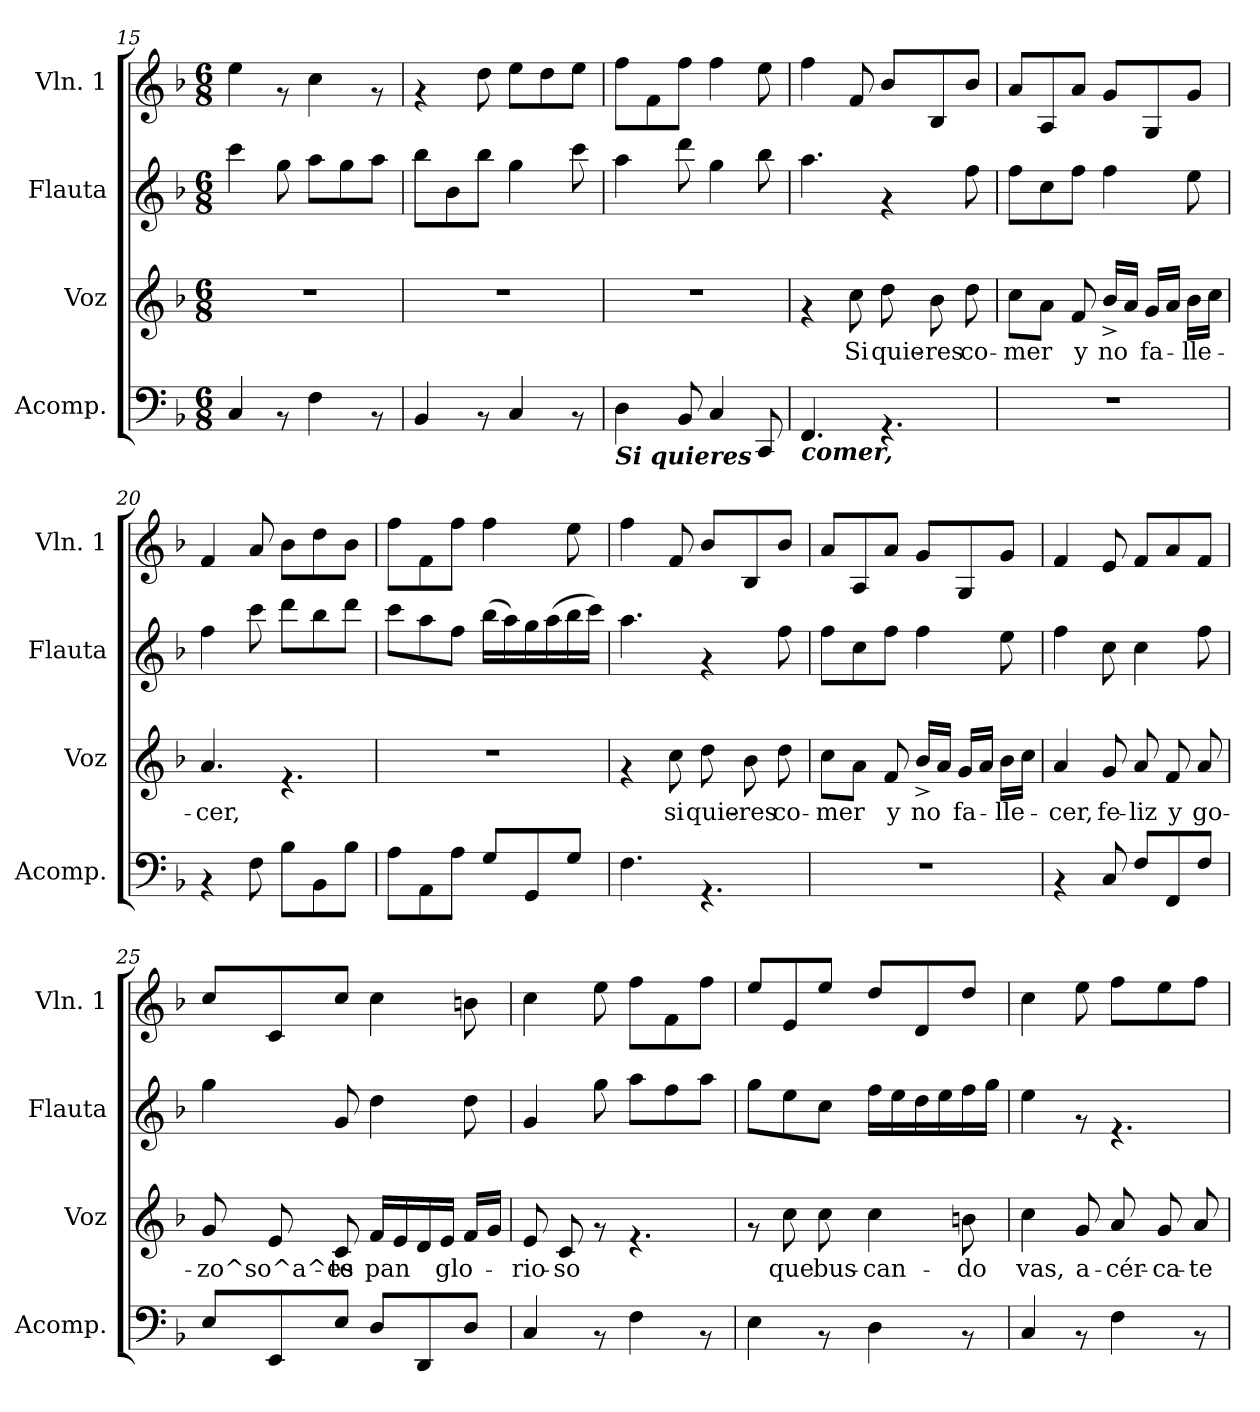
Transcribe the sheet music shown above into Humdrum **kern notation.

**kern	**kern	**text	**kern	**kern
*part4	*part3	*part3	*part2	*part1
*staff4	*staff3	*staff3	*staff2	*staff1
*I"Acomp.	*I"Voz	*	*I"Flauta	*I"Vln. 1
*I'Acomp.	*I'Voz	*	*I'Flauta	*I'Vln. 1
!!LO:LB:g=z
*clefF4	*clefG2	*	*clefG2	*clefG2
*k[b-]	*k[b-]	*	*k[b-]	*k[b-]
*F:	*F:	*	*F:	*F:
*M6/8	*M6/8	*	*M6/8	*M6/8
=15	=15	=15	=15	=15
4C/	2.r	.	4ccc\	4ee\
8rAA	.	.	8gg\	8rf
4F\	.	.	8aa\L	4cc\
.	.	.	8gg\	.
8rAA	.	.	8aa\J	8rf
=16	=16	=16	=16	=16
4BB-/	2.r	.	8bb-\L	4rf
.	.	.	8b-\	.
8rAA	.	.	8bb-\J	8dd\
4C/	.	.	4gg\	8ee\L
.	.	.	.	8dd\
8rAA	.	.	8ccc\	8ee\J
=17	=17	=17	=17	=17
!LO:TX:b:Bi:t=Si quieres	!	!	!	!
4D<\	2.r	.	4aa\	8ff\L
.	.	.	.	8f\
8BB-/	.	.	8ddd\	8ff\J
4C/	.	.	4gg\	4ff\
8CC/	.	.	8bb-\	8ee\
=18	=18	=18	=18	=18
!LO:TX:b:Bi:t=comer,	!	!	!	!
4.FF/	4rf	.	4.aa\	4ff\
!	!	!LO:LY:b	!	!
.	8cc\	Si	.	8f/
!	!	!LO:LY:b	!	!
4.rAA	8dd\	quie-	4rf	8b-/L
!	!	!LO:LY:b	!	!
.	8b-\	-res	.	8B-/
!	!	!LO:LY:b	!	!
.	8dd\	co-	8ff\	8b-/J
!!LO:PB:g=z
=19	=19	=19	=19	=19
!	!	!LO:LY:b	!	!
2.r	8cc\L	-mer	8ff\L	8a/L
.	8a\J	.	8cc\	8A/
!	!	!LO:LY:b	!	!
.	8f/	y	8ff\J	8a/J
!	!	!LO:LY:b	!	!
.	16b-^</LL	no	4ff\	8g/L
.	16a/JJ	.	.	.
!	!	!LO:LY:b	!	!
.	16g/LL	fa-	.	8G/
.	16a/JJ	.	.	.
!	!	!LO:LY:b	!	!
.	16b-\LL	-lle-	8ee\	8g/J
.	16cc\JJ	.	.	.
=20	=20	=20	=20	=20
!	!	!LO:LY:b	!	!
4rAA	4.a/	-cer,	4ff\	4f/
8F\	.	.	8ccc\	8a/
8B-\L	4.rf	.	8ddd\L	8b-\L
8BB-\	.	.	8bb-\	8dd\
8B-\J	.	.	8ddd\J	8b-\J
=21	=21	=21	=21	=21
8A\L	2.r	.	8ccc\L	8ff\L
8AA\	.	.	8aa\	8f\
8A\J	.	.	8ff\J	8ff\J
8G/L	.	.	(<16bb-\LL	4ff\
.	.	.	16aa\)	.
8GG/	.	.	16gg\	.
.	.	.	(>16aa\	.
8G/J	.	.	16bb-\	8ee\
.	.	.	16ccc\JJ)	.
=22	=22	=22	=22	=22
4.F\	4rf	.	4.aa\	4ff\
!	!	!LO:LY:b	!	!
.	8cc\	si	.	8f/
!	!	!LO:LY:b	!	!
4.rAA	8dd\	quie-	4rf	8b-/L
!	!	!LO:LY:b	!	!
.	8b-\	-res	.	8B-/
!	!	!LO:LY:b	!	!
.	8dd\	co-	8ff\	8b-/J
!!LO:LB:g=z
=23	=23	=23	=23	=23
!	!	!LO:LY:b	!	!
2.r	8cc\L	-mer	8ff\L	8a/L
.	8a\J	.	8cc\	8A/
!	!	!LO:LY:b	!	!
.	8f/	y	8ff\J	8a/J
!	!	!LO:LY:b	!	!
.	16b-^</LL	no	4ff\	8g/L
.	16a/JJ	.	.	.
!	!	!LO:LY:b	!	!
.	16g/LL	fa-	.	8G/
.	16a/JJ	.	.	.
!	!	!LO:LY:b	!	!
.	16b-\LL	-lle-	8ee\	8g/J
.	16cc\JJ	.	.	.
=24	=24	=24	=24	=24
!	!	!LO:LY:b	!	!
4rAA	4a/	-cer,	4ff\	4f/
!	!	!LO:LY:b	!	!
8C/	8g/	fe-	8cc\	8e/
!	!	!LO:LY:b	!	!
8F/L	8a/	-liz	4cc\	8f/L
!	!	!LO:LY:b	!	!
8FF/	8f/	y	.	8a/
!	!	!LO:LY:b	!	!
8F/J	8a/	go-	8ff\	8f/J
=25	=25	=25	=25	=25
!	!	!LO:LY:b	!	!
8E/L	8g/	-zo^so^a^es-	4gg\	8cc/L
8EE/	8e/	.	.	8c/
!	!	!LO:LY:b	!	!
8E/J	8c/	-te	8g/	8cc/J
!	!	!LO:LY:b	!	!
8D/L	16f/LL	pan	4dd\	4cc\
.	16e/	.	.	.
8DD/	16d/	.	.	.
!	!	!LO:LY:b	!	!
.	16e/JJ	glo-	.	.
8D/J	16f/LL	.	8dd\	8bn\
.	16g/JJ	.	.	.
=26	=26	=26	=26	=26
!	!	!LO:LY:b	!	!
4C/	8e/	-rio-	4g/	4cc\
!	!	!LO:LY:b	!	!
.	8c/	-so	.	.
8rAA	8rf	.	8gg\	8ee\
4F\	4.rf	.	8aa\L	8ff\L
.	.	.	8ff\	8f\
8rAA	.	.	8aa\J	8ff\J
!!LO:LB:g=z
=27	=27	=27	=27	=27
4E\	8rf	.	8gg\L	8ee/L
!	!	!LO:LY:b	!	!
.	8cc\	que	8ee\	8e/
!	!	!LO:LY:b	!	!
8rAA	8cc\	bus-	8cc\J	8ee/J
!	!	!LO:LY:b	!	!
4D\	4cc\	-can-	16ff\LL	8dd/L
.	.	.	16ee\	.
.	.	.	16dd\	8d/
.	.	.	16ee\	.
!	!	!LO:LY:b	!	!
8rAA	8bn\	-do	16ff\	8dd/J
.	.	.	16gg\JJ	.
=28	=28	=28	=28	=28
!	!	!LO:LY:b	!	!
4C/	4cc\	vas,	4ee\	4cc\
!	!	!LO:LY:b	!	!
8rAA	8g/	a-	8rf	8ee\
!	!	!LO:LY:b	!	!
4F\	8a/	-cér-	4.rf	8ff\L
!	!	!LO:LY:b	!	!
.	8g/	-ca-	.	8ee\
!	!	!LO:LY:b	!	!
8rAA	8a/	-te	.	8ff\J
=	=	=	=	=
*-	*-	*-	*-	*-
